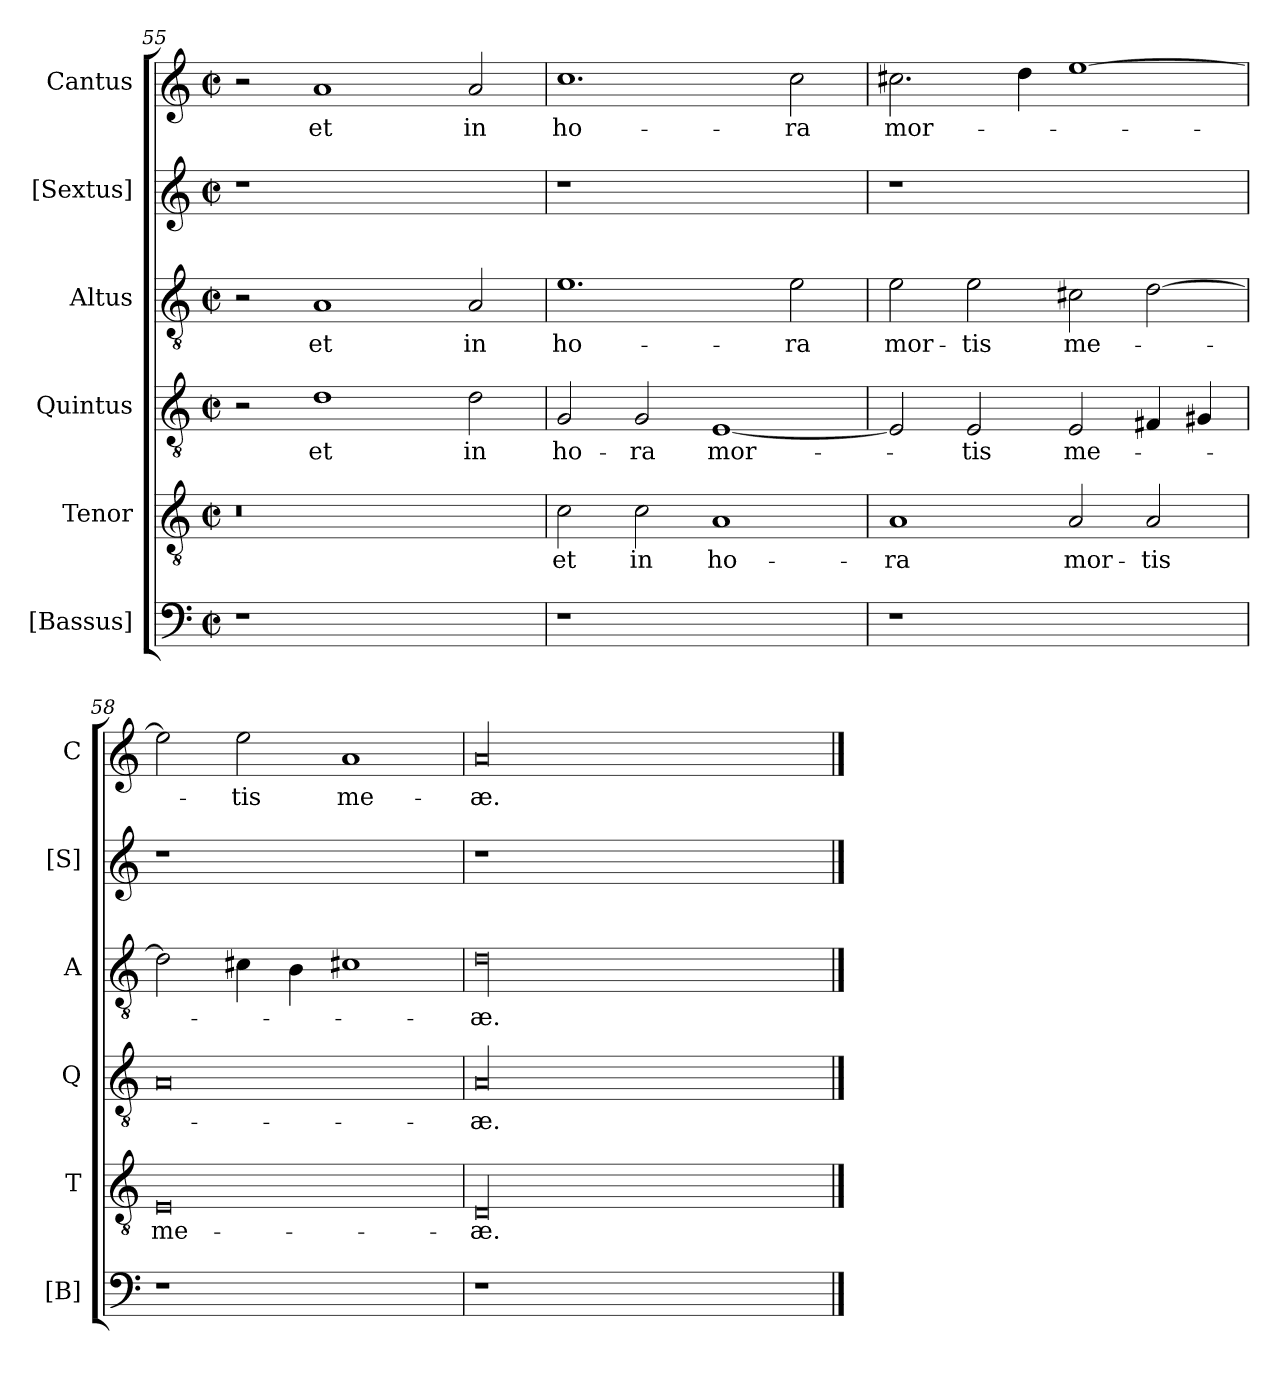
**kern	**kern	**text	**kern	**text	**kern	**text	**kern	**kern	**text
*part6	*part5	*part5	*part4	*part4	*part3	*part3	*part2	*part1	*part1
*staff6	*staff5	*staff5	*staff4	*staff4	*staff3	*staff3	*staff2	*staff1	*staff1
*I"[Bassus]	*I"Tenor	*	*I"Quintus	*	*I"Altus	*	*I"[Sextus]	*I"Cantus	*
*I'[B]	*I'T	*	*I'Q	*	*I'A	*	*I'[S]	*I'C	*
*clefF4	*clefGv2	*	*clefGv2	*	*clefGv2	*	*clefG2	*clefG2	*
*k[]	*k[]	*	*k[]	*	*k[]	*	*k[]	*k[]	*
*C:	*C:	*	*C:	*	*C:	*	*C:	*C:	*
*M2/2	*M2/2	*	*M2/2	*	*M2/2	*	*M2/2	*M2/2	*
*met(c|)	*met(c|)	*	*met(c|)	*	*met(c|)	*	*met(c|)	*met(c|)	*
=55	=55	=55	=55	=55	=55	=55	=55	=55	=55
!	!LO:N:vis=0	!	!	!	!	!	!	!	!
1r	1r	.	2r	.	2r	.	1r	2r	.
.	.	.	1d\	et	1A/	et	.	1a/	et
1ryy	1ryy	.	.	.	.	.	1ryy	.	.
.	.	.	2d\	in	2A/	in	.	2a/	in
=56	=56	=56	=56	=56	=56	=56	=56	=56	=56
1r	2c\	et	2G/	ho-	1.e\	ho-	1r	1.cc\	ho-
.	2c\	in	2G/	-ra	.	.	.	.	.
1ryy	1A/	ho-	[1E/	mor-	.	.	1ryy	.	.
.	.	.	.	.	2e\	-ra	.	2cc\	-ra
=57	=57	=57	=57	=57	=57	=57	=57	=57	=57
1r	1A/	-ra	2E/]	.	2e\	mor-	1r	2.cc#X\	mor-
.	.	.	2E/	-tis	2e\	-tis	.	.	.
.	.	.	.	.	.	.	.	4dd\	.
1ryy	2A/	mor-	2E/	me-	2c#X\	me-	1ryy	[1ee\	.
.	2A/	-tis	4F#X/	.	[2d\	.	.	.	.
.	.	.	4G#X/	.	.	.	.	.	.
=58	=58	=58	=58	=58	=58	=58	=58	=58	=58
1r	0E/	me-	0A/	.	2d\]	.	1r	2ee\]	.
.	.	.	.	.	4c#X\	.	.	2ee\	-tis
.	.	.	.	.	4B\	.	.	.	.
1ryy	.	.	.	.	1c#X\	.	1ryy	1a/	me-
=59	=59	=59	=59	=59	=59	=59	=59	=59	=59
1r	00D/	-æ.	00A/	-æ.	00d\	-æ.	1r	00a/	-æ.
0.ryy	.	.	.	.	.	.	0.ryy	.	.
==	==	==	==	==	==	==	==	==	==
*-	*-	*-	*-	*-	*-	*-	*-	*-	*-
